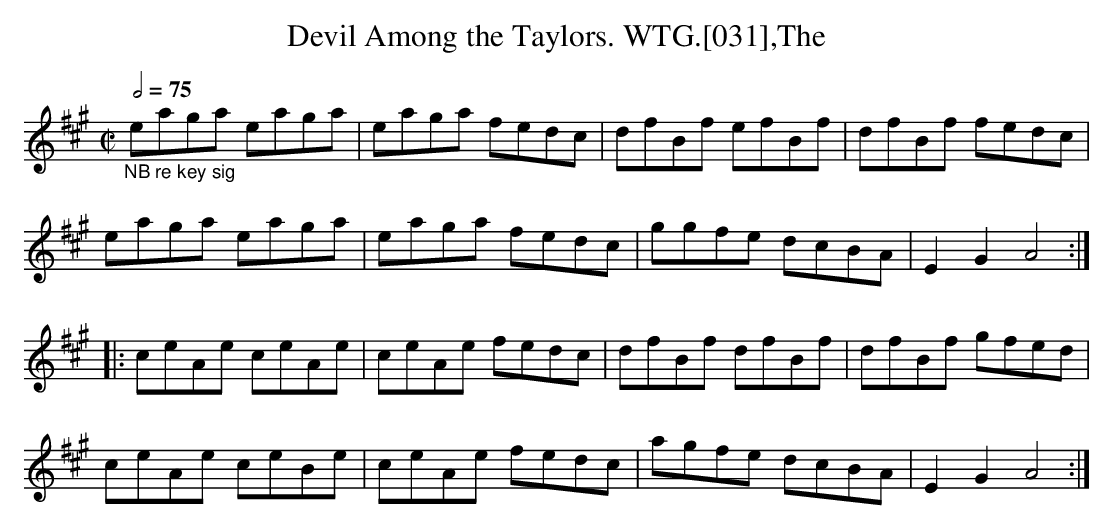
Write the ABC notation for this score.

X:1
T:Devil Among the Taylors. WTG.[031],The
M:C|
L:1/8
Q:2/4=75
K:A
"_NB re key sig"eaga eaga | eaga fedc | dfBf efBf | dfBf fedc |
eaga eaga | eaga fedc | ggfe dcBA | E2G2 A4:|
|:ceAe ceAe | ceAe fedc | dfBf dfBf | dfBf gfed |
ceAe ceBe | ceAe fedc | agfe dcBA | E2G2 A4:|
